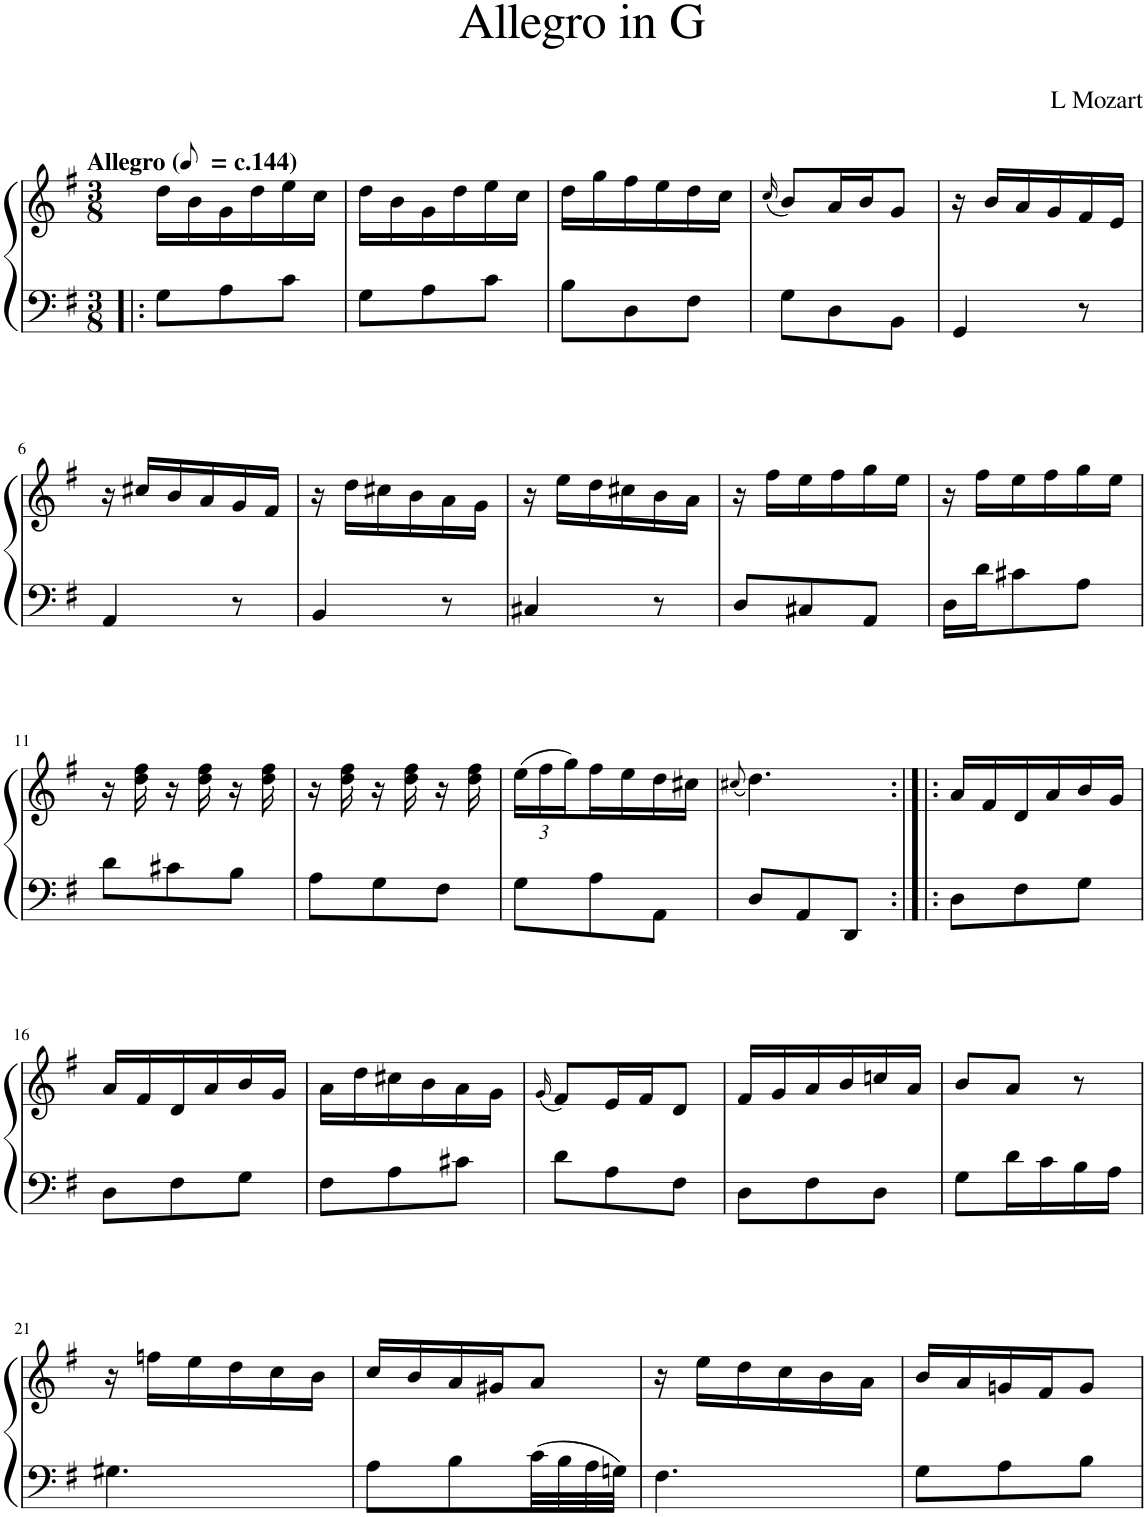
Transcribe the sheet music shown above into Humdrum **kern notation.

**kern	**kern
*part1	*part1
*staff2	*staff1
*I"Piano	*
*I'Pno	*
*clefF4	*clefG2
*k[f#]	*k[f#]
*M3/8	*M3/8
=1!|:	=1!|:
!	!LO:TX:a:B:t=Allegro (
!	!LO:TX:a:B:t=c.144)
8G\L	16dd\LL
.	16b\
8A\	16g\
.	16dd\
8c\J	16ee\
.	16cc\JJ
=2	=2
8G\L	16dd\LL
.	16b\
8A\	16g\
.	16dd\
8c\J	16ee\
.	16cc\JJ
=3	=3
8B\L	16dd\LL
.	16gg\
8D\	16ff#\
.	16ee\
8F#\J	16dd\
.	16cc\JJ
=4	=4
.	(16qcc/
8G\L	8b/L)
8D\	16a/L
.	16b/J
8BB\J	8g/J
=5	=5
4GG/	16r
.	16b/LL
.	16a/
.	16g/
8r	16f#/
.	16e/JJ
!!LO:LB:g=z
=6	=6
4AA/	16r
.	16cc#X/LL
.	16b/
.	16a/
8r	16g/
.	16f#/JJ
=7	=7
4BB/	16r
.	16dd\LL
.	16cc#X\
.	16b\
8r	16a\
.	16g\JJ
=8	=8
4C#X/	16r
.	16ee\LL
.	16dd\
.	16cc#X\
8r	16b\
.	16a\JJ
=9	=9
8D/L	16r
.	16ff#\LL
8C#X/	16ee\
.	16ff#\
8AA/J	16gg\
.	16ee\JJ
=10	=10
16D\LL	16r
16d\J	16ff#\LL
8c#X\	16ee\
.	16ff#\
8A\J	16gg\
.	16ee\JJ
!!LO:LB:g=z
=11	=11
8d\L	16r
.	16dd\ 16ff#\
8c#X\	16r
.	16dd\ 16ff#\
8B\J	16r
.	16dd\ 16ff#\
=12	=12
8A\L	16r
.	16dd\ 16ff#\
8G\	16r
.	16dd\ 16ff#\
8F#\J	16r
.	16dd\ 16ff#\
=13	=13
*	*Xbrackettup
8G\L	(24ee\LL
.	24ff#\
.	24gg\)
8A\	16ff#\
.	16ee\
8AA\J	16dd\
.	16cc#X\JJ
=14	=14
.	(8qcc#X/
8D/L	4.dd\)
8AA/	.
8DD/J	.
=15:|!|:	=15:|!|:
8D\L	16a/LL
.	16f#/
8F#\	16d/
.	16a/
8G\J	16b/
.	16g/JJ
!!LO:LB:g=z
=16	=16
8D\L	16a/LL
.	16f#/
8F#\	16d/
.	16a/
8G\J	16b/
.	16g/JJ
=17	=17
8F#\L	16a\LL
.	16dd\
8A\	16cc#X\
.	16b\
8c#X\J	16a\
.	16g\JJ
=18	=18
.	(16qg/
8d\L	8f#/L)
8A\	16e/L
.	16f#/J
8F#\J	8d/J
=19	=19
8D\L	16f#/LL
.	16g/
8F#\	16a/
.	16b/
8D\J	16ccn/
.	16a/JJ
=20	=20
8G\L	8b/L
16d\L	8a/J
16c\	.
16B\	8r
16A\JJ	.
!!LO:LB:g=z
=21	=21
4.G#X\	16r
.	16ffn\LL
.	16ee\
.	16dd\
.	16cc\
.	16b\JJ
=22	=22
8A\L	16cc/LL
.	16b/
8B\	16a/
.	16g#X/J
32c\LL	8a/J
32B\	.
32A\	.
32Gn\JJJ	.
=23	=23
4.F#\	16r
.	16ee\LL
.	16dd\
.	16cc\
.	16b\
.	16a\JJ
=24	=24
8G\L	16b/LL
.	16a/
8A\	16gn/
.	16f#/J
8B\J	8g/J
=	=
*-	*-
